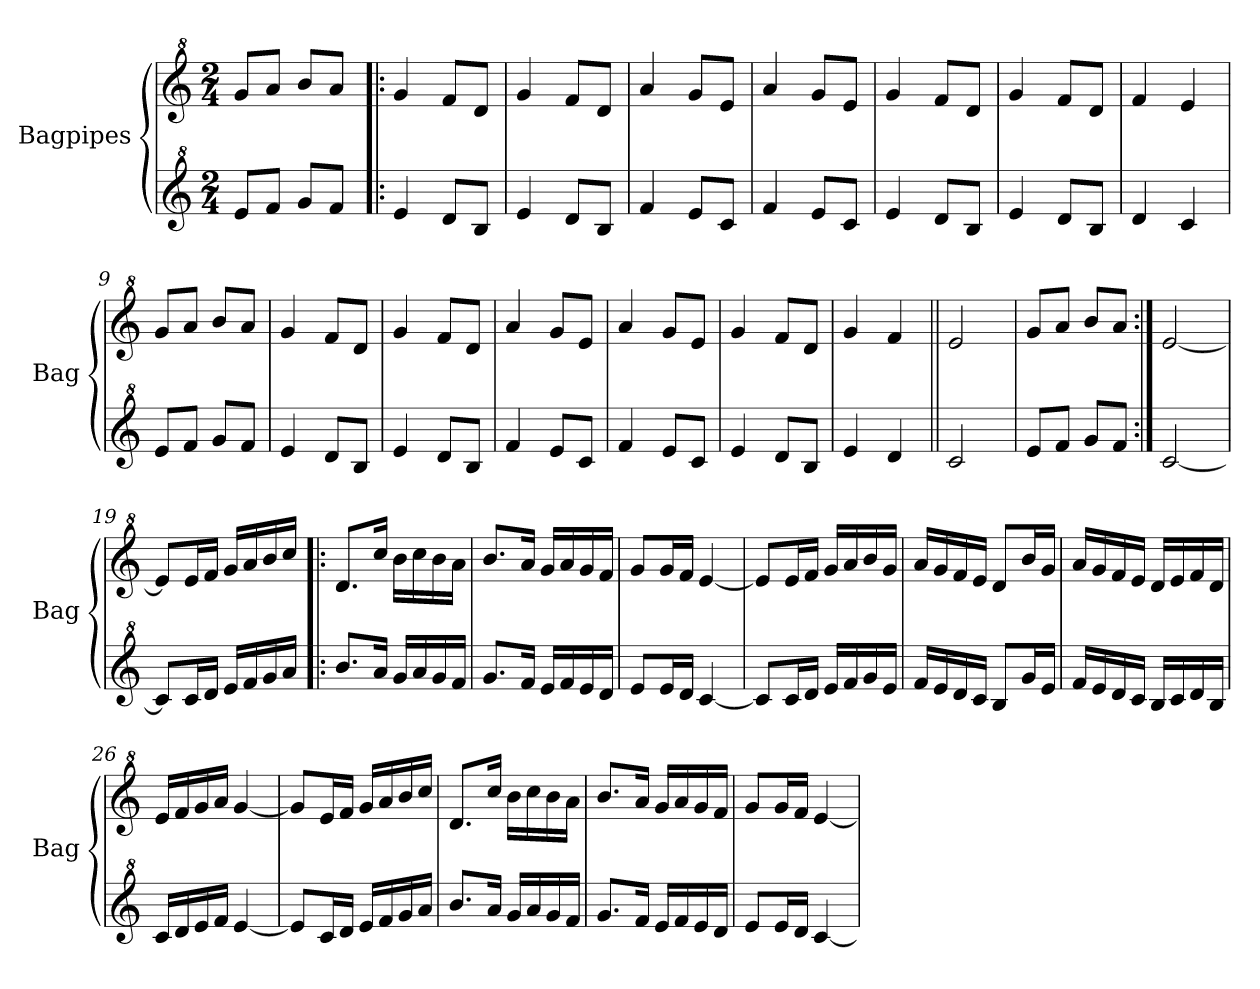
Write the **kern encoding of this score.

**kern	**kern
*part2	*part1
*staff2	*staff1
*I"Bagpipes	*I"Bagpipes
*I'Bag	*I'Bag
*clefG^2	*clefG^2
*k[]	*k[]
*C:	*C:
*M2/4	*M2/4
=1	=1
8ee/L	8gg/L
8ff/J	8aa/J
8gg/L	8bb/L
8ff/J	8aa/J
=2!|:	=2!|:
4ee/	4gg/
8dd/L	8ff/L
8b/J	8dd/J
=3	=3
4ee/	4gg/
8dd/L	8ff/L
8b/J	8dd/J
=4	=4
4ff/	4aa/
8ee/L	8gg/L
8cc/J	8ee/J
=5	=5
4ff/	4aa/
8ee/L	8gg/L
8cc/J	8ee/J
=6	=6
4ee/	4gg/
8dd/L	8ff/L
8b/J	8dd/J
=7	=7
4ee/	4gg/
8dd/L	8ff/L
8b/J	8dd/J
=8	=8
4dd/	4ff/
4cc/	4ee/
=9	=9
8ee/L	8gg/L
8ff/J	8aa/J
8gg/L	8bb/L
8ff/J	8aa/J
=10	=10
4ee/	4gg/
8dd/L	8ff/L
8b/J	8dd/J
=11	=11
4ee/	4gg/
8dd/L	8ff/L
8b/J	8dd/J
=12	=12
4ff/	4aa/
8ee/L	8gg/L
8cc/J	8ee/J
!!LO:LB:g=z
=13	=13
4ff/	4aa/
8ee/L	8gg/L
8cc/J	8ee/J
=14	=14
4ee/	4gg/
8dd/L	8ff/L
8b/J	8dd/J
=15	=15
4ee/	4gg/
4dd/	4ff/
=16||	=16||
2cc/	2ee/
=17	=17
8ee/L	8gg/L
8ff/J	8aa/J
8gg/L	8bb/L
8ff/J	8aa/J
=18:|!	=18:|!
[2cc/	[2ee/
=19	=19
8cc/L]	8ee/L]
16cc/L	16ee/L
16dd/JJ	16ff/JJ
16ee/LL	16gg/LL
16ff/	16aa/
16gg/	16bb/
16aa/JJ	16ccc/JJ
=20!|:	=20!|:
8.bb/L	8.dd/L
16aa/Jk	16ccc/Jk
16gg/LL	16bb\LL
16aa/	16ccc\
16gg/	16bb\
16ff/JJ	16aa\JJ
=21	=21
8.gg/L	8.bb/L
16ff/Jk	16aa/Jk
16ee/LL	16gg/LL
16ff/	16aa/
16ee/	16gg/
16dd/JJ	16ff/JJ
=22	=22
8ee/L	8gg/L
16ee/L	16gg/L
16dd/JJ	16ff/JJ
[4cc/	[4ee/
!!LO:LB:g=z
=23	=23
8cc/L]	8ee/L]
16cc/L	16ee/L
16dd/JJ	16ff/JJ
16ee/LL	16gg/LL
16ff/	16aa/
16gg/	16bb/
16ee/JJ	16gg/JJ
=24	=24
16ff/LL	16aa/LL
16ee/	16gg/
16dd/	16ff/
16cc/JJ	16ee/JJ
8b/L	8dd/L
16gg/L	16bb/L
16ee/JJ	16gg/JJ
=25	=25
16ff/LL	16aa/LL
16ee/	16gg/
16dd/	16ff/
16cc/JJ	16ee/JJ
16b/LL	16dd/LL
16cc/	16ee/
16dd/	16ff/
16b/JJ	16dd/JJ
=26	=26
16cc/LL	16ee/LL
16dd/	16ff/
16ee/	16gg/
16ff/JJ	16aa/JJ
[4ee/	[4gg/
=27	=27
8ee/L]	8gg/L]
16cc/L	16ee/L
16dd/JJ	16ff/JJ
16ee/LL	16gg/LL
16ff/	16aa/
16gg/	16bb/
16aa/JJ	16ccc/JJ
=28	=28
8.bb/L	8.dd/L
16aa/Jk	16ccc/Jk
16gg/LL	16bb\LL
16aa/	16ccc\
16gg/	16bb\
16ff/JJ	16aa\JJ
=29	=29
8.gg/L	8.bb/L
16ff/Jk	16aa/Jk
16ee/LL	16gg/LL
16ff/	16aa/
16ee/	16gg/
16dd/JJ	16ff/JJ
!!LO:LB:g=z
=30	=30
8ee/L	8gg/L
16ee/L	16gg/L
16dd/JJ	16ff/JJ
[4cc/	[4ee/
=	=
*-	*-
